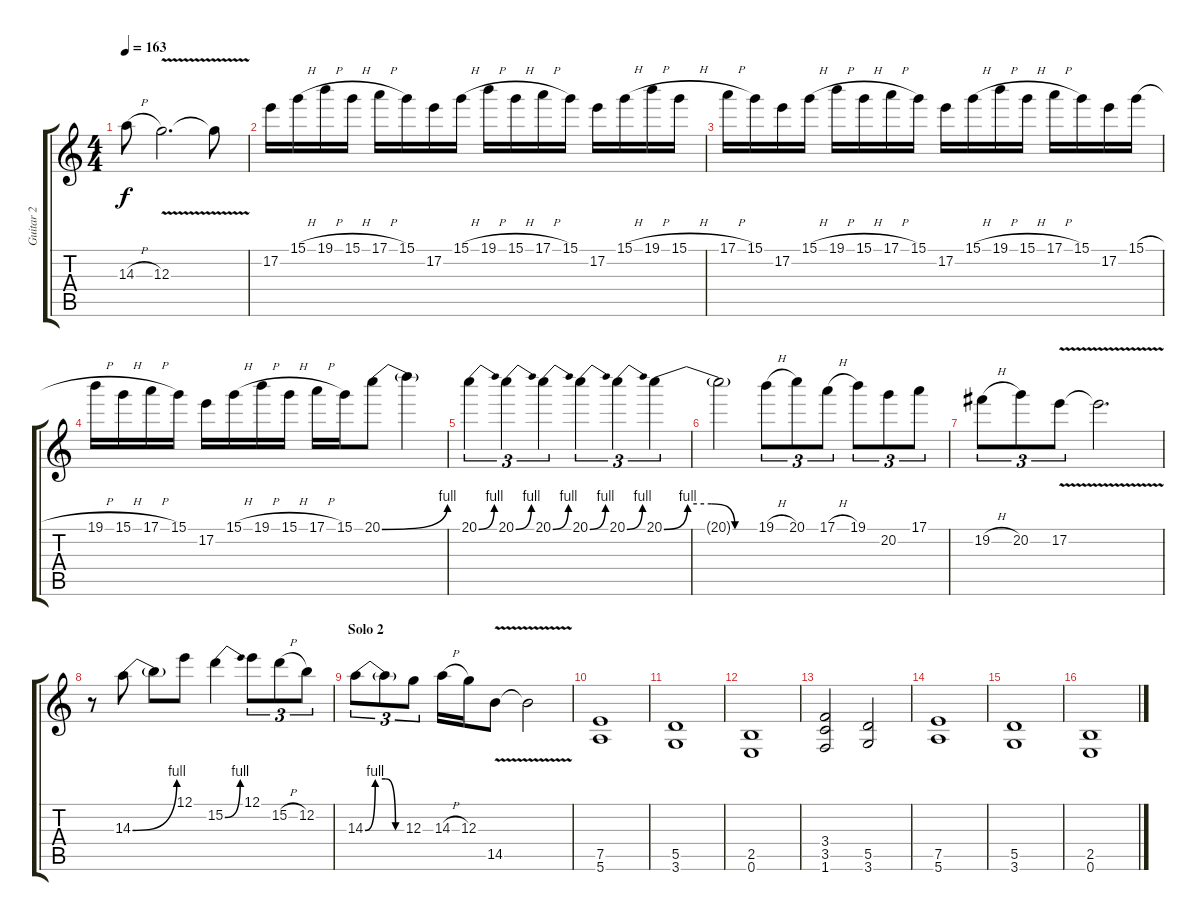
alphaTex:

\track ("Guitar 2" "Guitar 2") {instrument distortionguitar}
\staff {score tabs}
\tuning (E4 B3 G3 D3 A2 E2) {hide}
\ts (4 4)
\tempo 163
\clef g2
\ks c
14.3{h}.8{dy f} 12.3{v}.2{d} 12.3{t}.8 |
17.2.16 15.1{h}.16 19.1{h}.16 15.1{h}.16 17.1{h}.16 15.1.16 17.2.16 15.1{h}.16 19.1{h}.16 15.1{h}.16 17.1{h}.16 15.1.16 17.2.16 15.1{h}.16 19.1{h}.16 15.1{h}.16 |
17.1{h}.16 15.1.16 17.2.16 15.1{h}.16 19.1{h}.16 15.1{h}.16 17.1{h}.16 15.1.16 17.2.16 15.1{h}.16 19.1{h}.16 15.1{h}.16 17.1{h}.16 15.1.16 17.2.16 15.1{h}.16 |
19.1{h}.16 15.1{h}.16 17.1{h}.16 15.1.16 17.2.16 15.1{h}.16 19.1{h}.16 15.1{h}.16 17.1{h}.16 15.1.16 20.1{be (bend 0 0 60 4)}.8 20.1{t}.4 |
20.1{be (bend 0 0 60 4)}.4{tu (3 2)} 20.1{be (bend 0 0 60 4)}.4{tu (3 2)} 20.1{be (bend 0 0 60 4)}.4{tu (3 2)} 20.1{be (bend 0 0 60 4)}.4{tu (3 2)} 20.1{be (bend 0 0 60 4)}.4{tu (3 2)} 20.1{be (custom 0 0 15 4 30 4 45 0 60 0)}.4{tu (3 2)} |
20.1{t}.2 19.1{h}.8{tu (3 2)} 20.1.8{tu (3 2)} 17.1{h}.8{tu (3 2)} 19.1.8{tu (3 2)} 20.2.8{tu (3 2)} 17.1.8{tu (3 2)} |
19.2{h}.8{tu (3 2)} 20.2.8{tu (3 2)} 17.2{v}.8{tu (3 2)} 17.2{t}.2{d} |
r.8 14.3{be (bend 0 0 60 4)}.8 14.3{t}.8 12.1.8 15.2{be (bend 0 0 60 4)}.4 12.1.8{tu (3 2)} 15.2{h}.8{tu (3 2)} 12.2.8{tu (3 2)} |
\section ("" "Solo 2")
14.3{be (custom 0 0 15 4 30 4 45 0 60 0)}.8{tu (3 2)} 14.3{t}.8{tu (3 2)} 12.3.8{tu (3 2)} 14.3{h}.16 12.3.16 14.5{v}.8 14.5{t}.2 |
(7.5 5.6).1{volume 13 balance 16 instrument overdrivenguitar} |
(5.5 3.6).1 |
(2.5 0.6).1 |
(3.4 3.5 1.6).2 (5.5 3.6).2 |
(7.5 5.6).1 |
(5.5 3.6).1 |
(2.5 0.6).1
